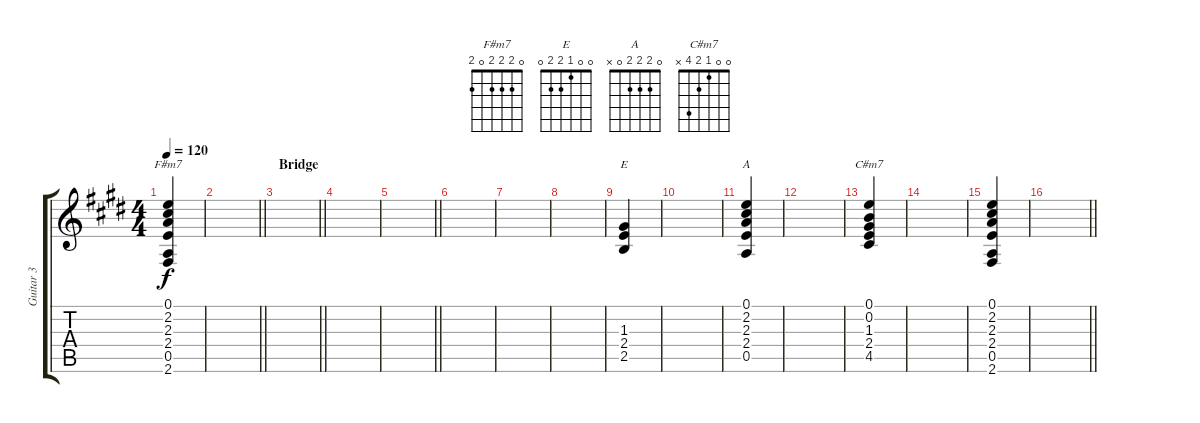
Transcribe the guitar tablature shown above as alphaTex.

\track ("Guitar 3" "Guitar 3") {instrument acousticguitarsteel}
\staff {score tabs}
\tuning (E4 B3 G3 D3 A2 E2) {hide}
\chord ("F#m7" 0 2 2 2 0 2)
\chord ("E" 0 0 1 2 2 0)
\chord ("A" 0 2 2 2 0 x)
\chord ("C#m7" 0 0 1 2 4 x)
\ts (4 4)
\tempo 120
\clef g2
\ks e
(0.1 2.2 2.3 2.4 0.5 2.6).4{ch "F#m7" dy f} |
\barLineRight lightlight
|
\section ("" "Bridge")
\barLineRight lightlight
|
|
\barLineRight lightlight
|
|
|
|
(1.3 2.4 2.5).4{ch "E"} |
|
(0.1 2.2 2.3 2.4 0.5).4{ch "A"} |
|
(0.1 0.2 1.3 2.4 4.5).4{ch "C#m7"} |
|
(0.1 2.2 2.3 2.4 0.5 2.6).4 |
\barLineRight lightlight
